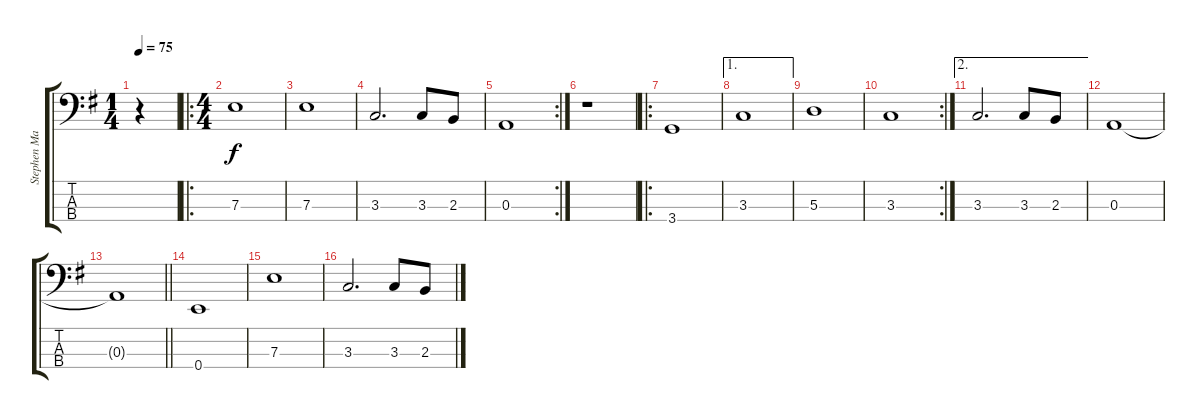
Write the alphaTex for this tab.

\track ("Stephen Mason" "Stephen Ma") {instrument acousticbass}
\staff {score tabs}
\tuning (G2 D2 A1 E1) {hide}
\ts (1 4)
\tempo 75
\clef f4
\ks g
r.4{dy f instrument acousticbass} |
\ro
\ts (4 4)
7.3.1 |
7.3.1 |
3.3.2{d} 3.3.8 2.3.8 |
\rc 2
0.3.1 |
r.1 |
\ro
3.4.1 |
\ae 1
3.3.1 |
5.3.1 |
\rc 2
3.3.1 |
\ae 2
3.3.2{d} 3.3.8 2.3.8 |
0.3.1 |
\barLineRight lightlight
0.3{t}.1 |
0.4.1 |
7.3.1 |
3.3.2{d} 3.3.8 2.3.8
